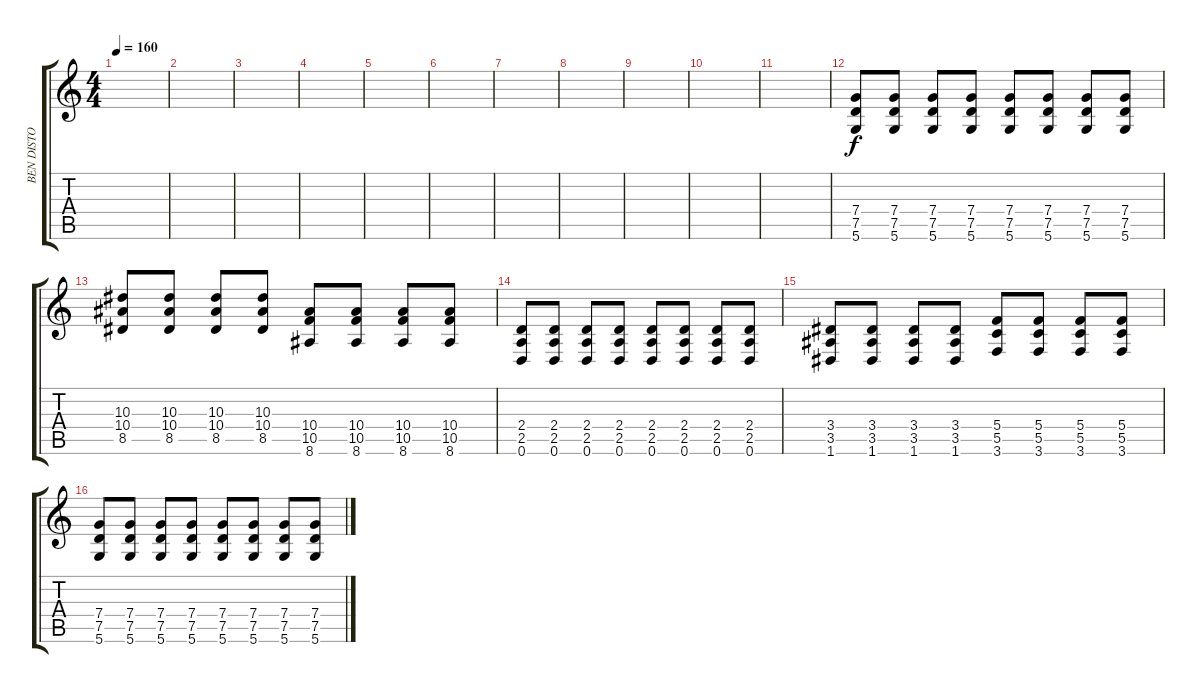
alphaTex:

\track ("BEN DISTO" "BEN DISTO") {instrument distortionguitar}
\staff {score tabs}
\tuning (D4 A3 F3 C3 G2 D2) {hide}
\ts (4 4)
\tempo 160
\clef g2
\ks c
|
|
|
|
|
|
|
|
|
|
|
(7.4 7.5 5.6).8 (7.4 7.5 5.6).8 (7.4 7.5 5.6).8 (7.4 7.5 5.6).8 (7.4 7.5 5.6).8 (7.4 7.5 5.6).8 (7.4 7.5 5.6).8 (7.4 7.5 5.6).8 |
(10.3 10.4 8.5).8 (10.3 10.4 8.5).8 (10.3 10.4 8.5).8 (10.3 10.4 8.5).8 (10.4 10.5 8.6).8 (10.4 10.5 8.6).8 (10.4 10.5 8.6).8 (10.4 10.5 8.6).8 |
(2.4 2.5 0.6).8 (2.4 2.5 0.6).8 (2.4 2.5 0.6).8 (2.4 2.5 0.6).8 (2.4 2.5 0.6).8 (2.4 2.5 0.6).8 (2.4 2.5 0.6).8 (2.4 2.5 0.6).8 |
(3.4 3.5 1.6).8 (3.4 3.5 1.6).8 (3.4 3.5 1.6).8 (3.4 3.5 1.6).8 (5.4 5.5 3.6).8 (5.4 5.5 3.6).8 (5.4 5.5 3.6).8 (5.4 5.5 3.6).8 |
(7.4 7.5 5.6).8 (7.4 7.5 5.6).8 (7.4 7.5 5.6).8 (7.4 7.5 5.6).8 (7.4 7.5 5.6).8 (7.4 7.5 5.6).8 (7.4 7.5 5.6).8 (7.4 7.5 5.6).8
